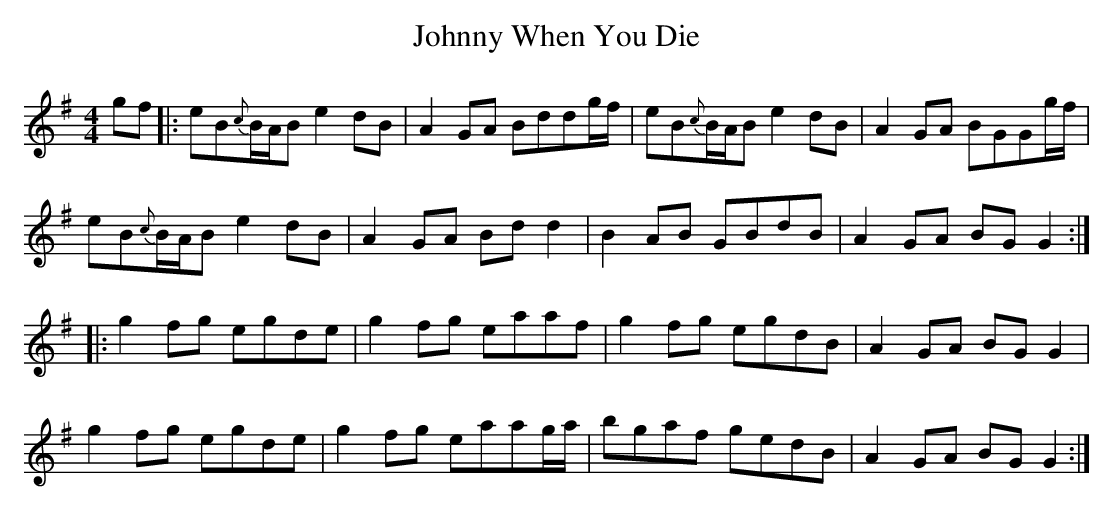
X:1
T: Johnny When You Die
M: 4/4
L: 1/8
K: Gmaj
gf|:eB{c}B/A/B e2dB|A2GA Bddg/f/|eB{c}B/A/B e2dB|A2GA BGGg/f/|
eB{c}B/A/B e2dB|A2GA Bdd2|B2AB GBdB|A2GA BGG2:|
|:g2 fg egde|g2 fg eaaf|g2 fg egdB|A2 GA BG G2|
g2 fg egde|g2 fg eaag/a/|bgaf gedB|A2 GA BG G2:|
